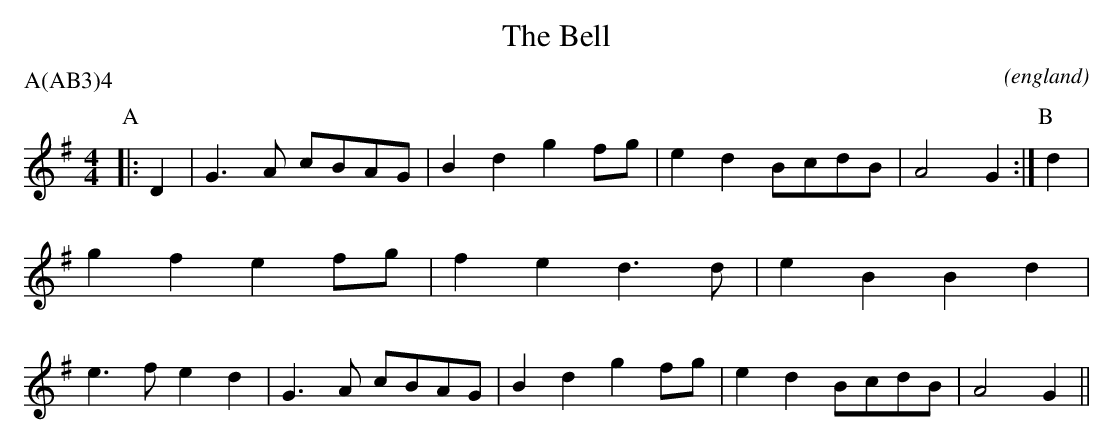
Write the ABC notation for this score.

X:1
T:The Bell
O:england
M:4/4
C:
P:A(AB3)4
K:G
L:1/8
P:A
|:\
D2 | G3 A  cBAG  | B2 d2 g2 fg | e2 d2 BcdB  | A4   G2 :|\
P:B
d2 | g2 f2 e2 fg | f2 e2 d3 d  | e2 B2 B2 d2 | e3 f e2 \
d2 | G3 A  cBAG  | B2 d2 g2 fg | e2 d2 BcdB  | A4   G2 ||
